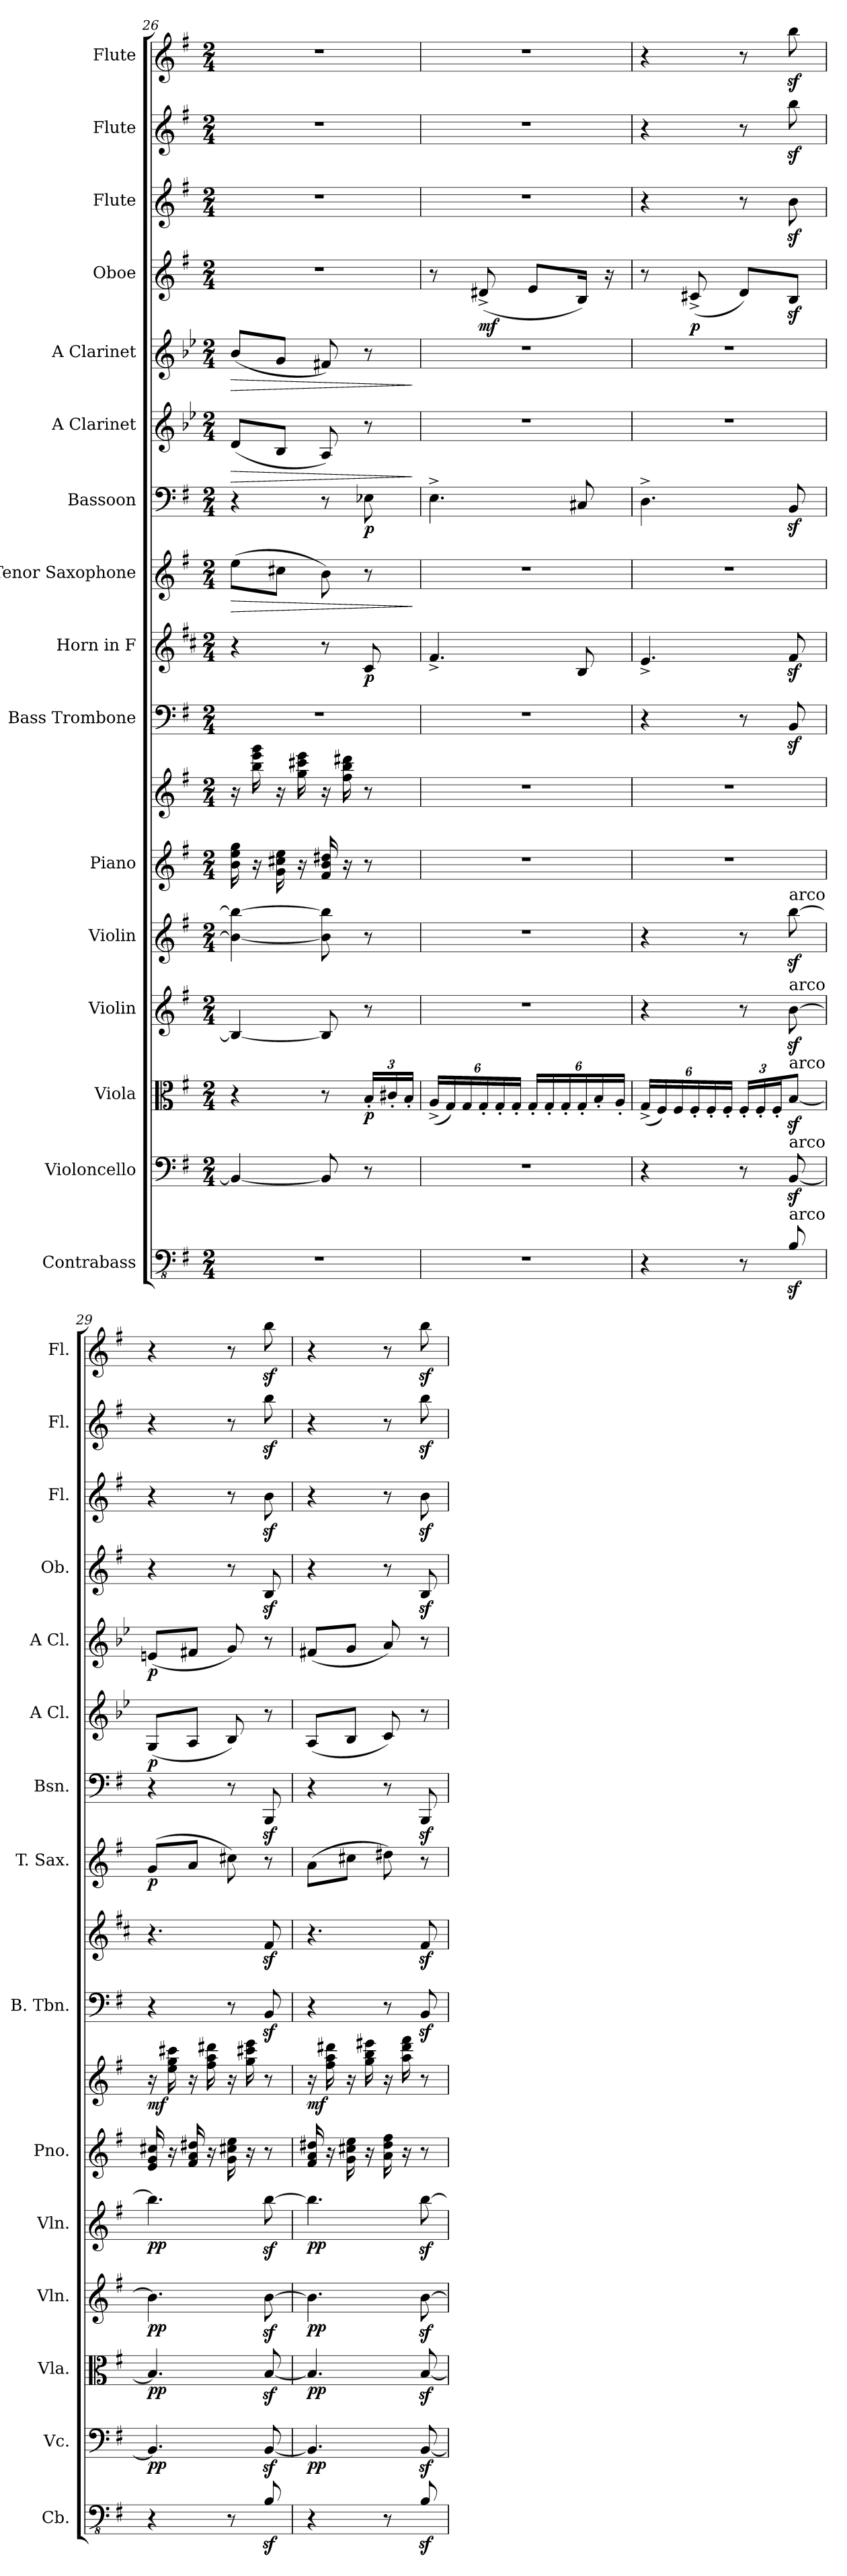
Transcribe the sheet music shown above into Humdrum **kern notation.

**kern	**kern	**dynam	**kern	**dynam	**kern	**dynam	**kern	**dynam	**kern	**kern	**dynam	**kern	**kern	**dynam	**kern	**dynam	**kern	**dynam	**kern	**dynam	**kern	**dynam	**kern	**dynam	**kern	**kern	**kern
*part16	*part15	*part15	*part14	*part14	*part13	*part13	*part12	*part12	*part11	*part11	*part11	*part10	*part9	*part9	*part8	*part8	*part7	*part7	*part6	*part6	*part5	*part5	*part4	*part4	*part3	*part2	*part1
*staff17	*staff16	*staff16	*staff15	*staff15	*staff14	*staff14	*staff13	*staff13	*staff12	*staff11	*staff11/12	*staff10	*staff9	*staff9	*staff8	*staff8	*staff7	*staff7	*staff6	*staff6	*staff5	*staff5	*staff4	*staff4	*staff3	*staff2	*staff1
*I"Contrabass	*I"Violoncello	*	*I"Viola	*	*I"Violin	*	*I"Violin	*	*I"Piano	*	*	*I"Bass Trombone	*I"Horn in F	*	*I"Tenor Saxophone	*	*I"Bassoon	*	*I"A Clarinet	*	*I"A Clarinet	*	*I"Oboe	*	*I"Flute	*I"Flute	*I"Flute
*I'Cb.	*I'Vc.	*	*I'Vla.	*	*I'Vln.	*	*I'Vln.	*	*I'Pno.	*	*	*I'B. Tbn.	*	*	*I'T. Sax.	*	*I'Bsn.	*	*I'A Cl.	*	*I'A Cl.	*	*I'Ob.	*	*I'Fl.	*I'Fl.	*I'Fl.
*clefFv4	*clefF4	*	*clefC3	*	*clefG2	*	*clefG2	*	*clefG2	*clefG2	*	*clefF4	*clefG2	*	*clefG2	*	*clefF4	*	*clefG2	*	*clefG2	*	*clefG2	*	*clefG2	*clefG2	*clefG2
*ITrd7c12	*	*	*	*	*	*	*	*	*	*	*	*	*ITrd4c7	*	*ITrd8c14	*	*	*	*ITrd2c3	*	*ITrd2c3	*	*	*	*	*	*
*k[f#]	*k[f#]	*	*k[f#]	*	*k[f#]	*	*k[f#]	*	*k[f#]	*k[f#]	*	*k[f#]	*k[f#]	*	*k[f#]	*	*k[f#]	*	*k[f#]	*	*k[f#]	*	*k[f#]	*	*k[f#]	*k[f#]	*k[f#]
*M2/4	*M2/4	*	*M2/4	*	*M2/4	*	*M2/4	*	*M2/4	*M2/4	*	*M2/4	*M2/4	*	*M2/4	*	*M2/4	*	*M2/4	*	*M2/4	*	*M2/4	*	*M2/4	*M2/4	*M2/4
=26	=26	=26	=26	=26	=26	=26	=26	=26	=26	=26	=26	=26	=26	=26	=26	=26	=26	=26	=26	=26	=26	=26	=26	=26	=26	=26	=26
!	!	!	!	!	!	!	!	!	!	!	!	!	!	!	!	!LO:HP:b	!	!	!	!LO:HP:b	!	!LO:HP:b	!	!	!	!	!
2r	4BB/_	.	4r	.	4B/_	.	4b\_ 4bb\_	.	16b\ 16ee\ 16gg\	16r	.	2r	4r	.	(8e\L	>	4r	.	(8B/L	>	(8g/L	>	2r	.	2r	2r	2r
.	.	.	.	.	.	.	.	.	16r	16bb\ 16eee\ 16ggg\	.	.	.	.	.	.	.	.	.	.	.	.	.	.	.	.	.
.	.	.	.	.	.	.	.	.	16g\ 16cc#X\ 16ee\	16r	.	.	.	.	8c#X\J	.	.	.	8G/J	.	8e/J	.	.	.	.	.	.
.	.	.	.	.	.	.	.	.	16r	16gg\ 16ccc#X\ 16eee\	.	.	.	.	.	.	.	.	.	.	.	.	.	.	.	.	.
.	8BB/]	.	8r	.	8B/]	.	8b\] 8bb\]	.	16f#/ 16b/ 16dd#X/	16r	.	.	8r	.	8B\)	.	8r	.	8F#/)	.	8d#X/)	.	.	.	.	.	.
.	.	.	.	.	.	.	.	.	16r	16ff#\ 16bb\ 16ddd#X\	.	.	.	.	.	.	.	.	.	.	.	.	.	.	.	.	.
*	*	*	*Xbrackettup	*	*	*	*	*	*	*	*	*	*	*	*	*	*	*	*	*	*	*	*	*	*	*	*
!	!	!	!	!LO:DY:b	!	!	!	!	!	!	!	!	!	!LO:DY:b	!	!	!	!LO:DY:b	!	!	!	!	!	!	!	!	!
.	8r	.	24B'/LL	p	8r	.	8r	.	8r	8r	.	.	8F#/	p	8r	.	8E-X\	p	8r	.	8r	.	.	.	.	.	.
.	.	.	24c#X'/	.	.	.	.	.	.	.	.	.	.	.	.	.	.	.	.	.	.	.	.	.	.	.	.
.	.	.	24B'/JJ	.	.	.	.	.	.	.	.	.	.	.	.	.	.	.	.	.	.	.	.	.	.	.	.
.	.	.	.	.	.	.	.	.	.	.	.	.	.	.	.	]	.	.	.	]	.	]	.	.	.	.	.
=27	=27	=27	=27	=27	=27	=27	=27	=27	=27	=27	=27	=27	=27	=27	=27	=27	=27	=27	=27	=27	=27	=27	=27	=27	=27	=27	=27
2r	2r	.	(24A^/LL	.	2r	.	2r	.	2r	2r	.	2r	4.B^/	.	2r	.	4.E^\	.	2r	.	2r	.	8r	.	2r	2r	2r
.	.	.	24G/)	.	.	.	.	.	.	.	.	.	.	.	.	.	.	.	.	.	.	.	.	.	.	.	.
.	.	.	24G/	.	.	.	.	.	.	.	.	.	.	.	.	.	.	.	.	.	.	.	.	.	.	.	.
!	!	!	!	!	!	!	!	!	!	!	!	!	!	!	!	!	!	!	!	!	!	!	!	!LO:DY:b	!	!	!
.	.	.	24G'/	.	.	.	.	.	.	.	.	.	.	.	.	.	.	.	.	.	.	.	(8d#X^/	mf	.	.	.
.	.	.	24G'/	.	.	.	.	.	.	.	.	.	.	.	.	.	.	.	.	.	.	.	.	.	.	.	.
.	.	.	24G'/JJ	.	.	.	.	.	.	.	.	.	.	.	.	.	.	.	.	.	.	.	.	.	.	.	.
.	.	.	24G'/LL	.	.	.	.	.	.	.	.	.	.	.	.	.	.	.	.	.	.	.	8e/L	.	.	.	.
.	.	.	24G'/	.	.	.	.	.	.	.	.	.	.	.	.	.	.	.	.	.	.	.	.	.	.	.	.
.	.	.	24G'/	.	.	.	.	.	.	.	.	.	.	.	.	.	.	.	.	.	.	.	.	.	.	.	.
.	.	.	24G'/	.	.	.	.	.	.	.	.	.	8E/	.	.	.	8C#X/	.	.	.	.	.	16B/Jk)	.	.	.	.
.	.	.	24B'/	.	.	.	.	.	.	.	.	.	.	.	.	.	.	.	.	.	.	.	.	.	.	.	.
.	.	.	.	.	.	.	.	.	.	.	.	.	.	.	.	.	.	.	.	.	.	.	16r	.	.	.	.
.	.	.	24A'/JJ	.	.	.	.	.	.	.	.	.	.	.	.	.	.	.	.	.	.	.	.	.	.	.	.
=28	=28	=28	=28	=28	=28	=28	=28	=28	=28	=28	=28	=28	=28	=28	=28	=28	=28	=28	=28	=28	=28	=28	=28	=28	=28	=28	=28
4r	4r	.	(24G^/LL	.	4r	.	4r	.	2r	2r	.	4r	4.A^/	.	2r	.	4.D^\	.	2r	.	2r	.	8r	.	4r	4r	4r
.	.	.	24F#/)	.	.	.	.	.	.	.	.	.	.	.	.	.	.	.	.	.	.	.	.	.	.	.	.
.	.	.	24F#/	.	.	.	.	.	.	.	.	.	.	.	.	.	.	.	.	.	.	.	.	.	.	.	.
!	!	!	!	!	!	!	!	!	!	!	!	!	!	!	!	!	!	!	!	!	!	!	!	!LO:DY:b	!	!	!
.	.	.	24F#'/	.	.	.	.	.	.	.	.	.	.	.	.	.	.	.	.	.	.	.	(8c#X^/	p	.	.	.
.	.	.	24F#'/	.	.	.	.	.	.	.	.	.	.	.	.	.	.	.	.	.	.	.	.	.	.	.	.
.	.	.	24F#'/JJ	.	.	.	.	.	.	.	.	.	.	.	.	.	.	.	.	.	.	.	.	.	.	.	.
8r	8r	.	24F#'/LL	.	8r	.	8r	.	.	.	.	8r	.	.	.	.	.	.	.	.	.	.	8d/L)	.	8r	8r	8r
.	.	.	24F#'/	.	.	.	.	.	.	.	.	.	.	.	.	.	.	.	.	.	.	.	.	.	.	.	.
.	.	.	24F#'/J	.	.	.	.	.	.	.	.	.	.	.	.	.	.	.	.	.	.	.	.	.	.	.	.
!	!	!	!	!	!	!	!LO:TX:a:t=arco	!	!	!	!	!	!	!	!	!	!	!	!	!	!	!	!	!	!	!	!
!	!	!	!	!	!LO:TX:a:t=arco	!	!	!	!	!	!	!	!	!	!	!	!	!	!	!	!	!	!	!	!	!	!
!	!	!	!LO:TX:a:t=arco	!	!	!	!	!	!	!	!	!	!	!	!	!	!	!	!	!	!	!	!	!	!	!	!
!	!LO:TX:a:t=arco	!	!	!	!	!	!	!	!	!	!	!	!	!	!	!	!	!	!	!	!	!	!	!	!	!	!
!LO:TX:a:t=arco	!	!	!	!	!	!	!	!	!	!	!	!	!	!	!	!	!	!	!	!	!	!	!	!	!	!	!
8BBBz</	[8BBz</	.	[8Bz</J	.	[8bz<\	.	[8bbz<\	.	.	.	.	8BBz</	8Bz</	.	.	.	8BBz</	.	.	.	.	.	8Bz</J	.	8bz<\	8bbz<\	8bbz<\
!!LO:PB:g=z
=29	=29	=29	=29	=29	=29	=29	=29	=29	=29	=29	=29	=29	=29	=29	=29	=29	=29	=29	=29	=29	=29	=29	=29	=29	=29	=29	=29
!	!	!LO:DY:b	!	!LO:DY:b	!	!LO:DY:b	!	!LO:DY:b	!	!	!LO:DY:b	!	!	!	!	!LO:DY:b	!	!	!	!LO:DY:b	!	!LO:DY:b	!	!	!	!	!
4r	4.BB/]	pp	4.B/]	pp	4.b\]	pp	4.bb\]	pp	16e/ 16g/ 16cc#X/	16r	mf	4r	4.r	.	(8G/L	p	4r	.	(8E/L	p	(8c#X/L	p	4r	.	4r	4r	4r
.	.	.	.	.	.	.	.	.	16r	16ee\ 16gg\ 16ccc#X\	.	.	.	.	.	.	.	.	.	.	.	.	.	.	.	.	.
.	.	.	.	.	.	.	.	.	16f#/ 16a/ 16dd#X/	16r	.	.	.	.	8A/J	.	.	.	8F#/J	.	8d#X/J	.	.	.	.	.	.
.	.	.	.	.	.	.	.	.	16r	16ff#\ 16aa\ 16ddd#X\	.	.	.	.	.	.	.	.	.	.	.	.	.	.	.	.	.
8r	.	.	.	.	.	.	.	.	16g\ 16cc#X\ 16ee\	16r	.	8r	.	.	8c#X\)	.	8r	.	8G/)	.	8e/)	.	8r	.	8r	8r	8r
.	.	.	.	.	.	.	.	.	16r	16gg\ 16ccc#X\ 16eee\	.	.	.	.	.	.	.	.	.	.	.	.	.	.	.	.	.
8BBBz</	[8BBz</	.	[8Bz</	.	[8bz<\	.	[8bbz<\	.	8r	8r	.	8BBz</	8Bz</	.	8r	.	8BBBz</	.	8r	.	8r	.	8Bz</	.	8bz<\	8bbz<\	8bbz<\
=30	=30	=30	=30	=30	=30	=30	=30	=30	=30	=30	=30	=30	=30	=30	=30	=30	=30	=30	=30	=30	=30	=30	=30	=30	=30	=30	=30
!	!	!LO:DY:b	!	!LO:DY:b	!	!LO:DY:b	!	!LO:DY:b	!	!	!LO:DY:b	!	!	!	!	!	!	!	!	!	!	!	!	!	!	!	!
4r	4.BB/]	pp	4.B/]	pp	4.b\]	pp	4.bb\]	pp	16f#/ 16a/ 16dd#X/	16r	mf	4r	4.r	.	(8A\L	.	4r	.	(8F#/L	.	(8d#X/L	.	4r	.	4r	4r	4r
.	.	.	.	.	.	.	.	.	16r	16ff#\ 16aa\ 16ddd#X\	.	.	.	.	.	.	.	.	.	.	.	.	.	.	.	.	.
.	.	.	.	.	.	.	.	.	16g\ 16cc#X\ 16ee\	16r	.	.	.	.	8c#X\J	.	.	.	8G/J	.	8e/J	.	.	.	.	.	.
.	.	.	.	.	.	.	.	.	16r	16gg\ 16bb\ 16eee#X\	.	.	.	.	.	.	.	.	.	.	.	.	.	.	.	.	.
8r	.	.	.	.	.	.	.	.	16a\ 16dd#\ 16ff#\	16r	.	8r	.	.	8d#X\)	.	8r	.	8A/)	.	8f#/)	.	8r	.	8r	8r	8r
.	.	.	.	.	.	.	.	.	16r	16aa\ 16ddd#\ 16fff#\	.	.	.	.	.	.	.	.	.	.	.	.	.	.	.	.	.
8BBBz</	[8BBz</	.	[8Bz</	.	[8bz<\	.	[8bbz<\	.	8r	8r	.	8BBz</	8Bz</	.	8r	.	8BBBz</	.	8r	.	8r	.	8Bz</	.	8bz<\	8bbz<\	8bbz<\
=	=	=	=	=	=	=	=	=	=	=	=	=	=	=	=	=	=	=	=	=	=	=	=	=	=	=	=
*-	*-	*-	*-	*-	*-	*-	*-	*-	*-	*-	*-	*-	*-	*-	*-	*-	*-	*-	*-	*-	*-	*-	*-	*-	*-	*-	*-
